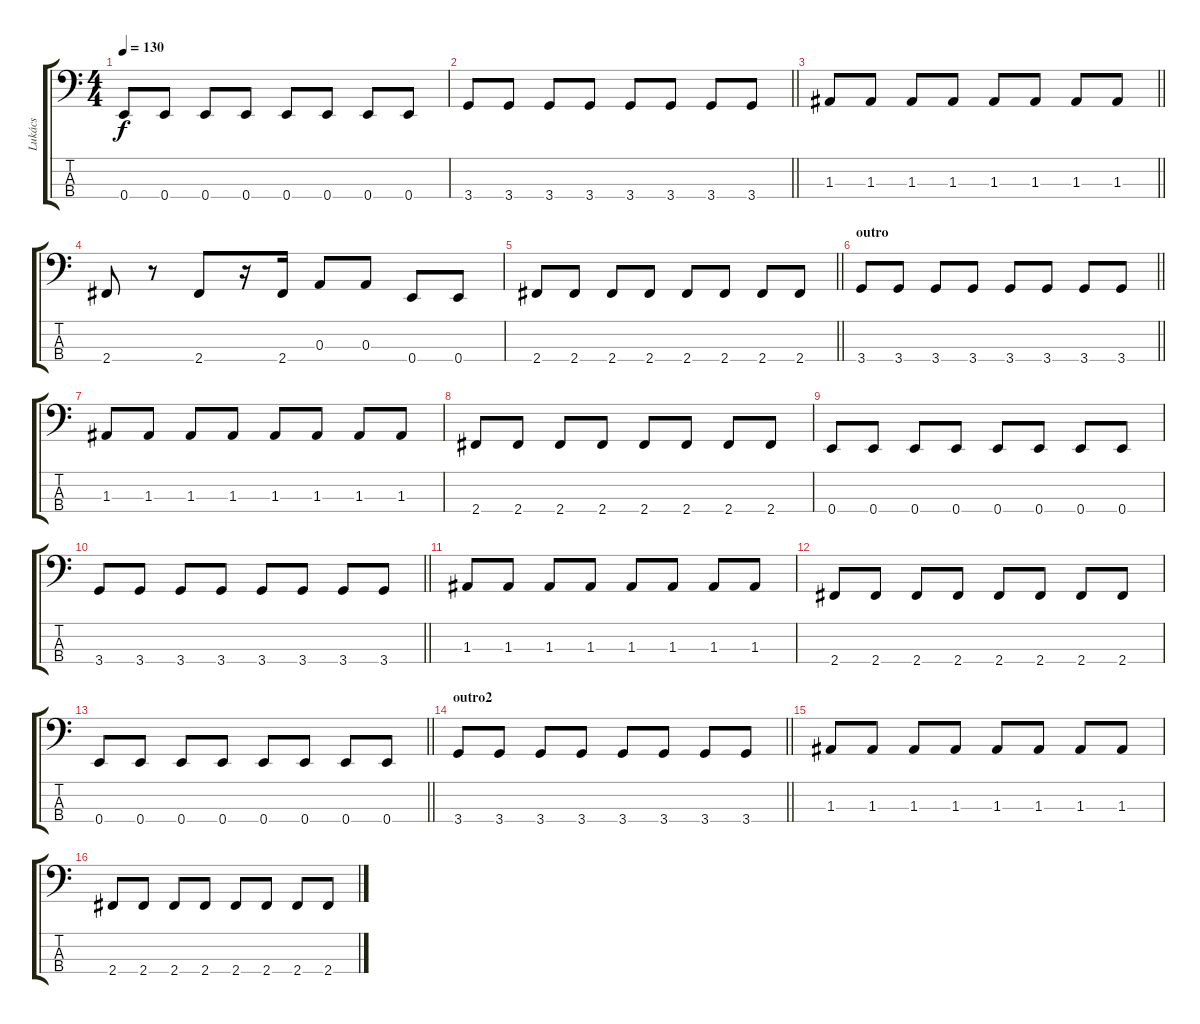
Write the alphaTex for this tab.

\track ("Lukács" "Lukács") {instrument electricbassfinger}
\staff {score tabs}
\tuning (G2 D2 A1 E1) {hide}
\ts (4 4)
\tempo 130
\clef f4
\ks c
0.4.8{dy f} 0.4.8 0.4.8 0.4.8 0.4.8 0.4.8 0.4.8 0.4.8 |
\barLineRight lightlight
3.4.8 3.4.8 3.4.8 3.4.8 3.4.8 3.4.8 3.4.8 3.4.8 |
\barLineRight lightlight
1.3.8 1.3.8 1.3.8 1.3.8 1.3.8 1.3.8 1.3.8 1.3.8 |
2.4.8 r.8 2.4.8 r.16 2.4.16 0.3.8 0.3.8 0.4.8 0.4.8 |
\barLineRight lightlight
2.4.8 2.4.8 2.4.8 2.4.8 2.4.8 2.4.8 2.4.8 2.4.8 |
\section ("" "outro")
\barLineRight lightlight
3.4.8 3.4.8 3.4.8 3.4.8 3.4.8 3.4.8 3.4.8 3.4.8 |
1.3.8 1.3.8 1.3.8 1.3.8 1.3.8 1.3.8 1.3.8 1.3.8 |
2.4.8 2.4.8 2.4.8 2.4.8 2.4.8 2.4.8 2.4.8 2.4.8 |
0.4.8 0.4.8 0.4.8 0.4.8 0.4.8 0.4.8 0.4.8 0.4.8 |
\barLineRight lightlight
3.4.8 3.4.8 3.4.8 3.4.8 3.4.8 3.4.8 3.4.8 3.4.8 |
1.3.8 1.3.8 1.3.8 1.3.8 1.3.8 1.3.8 1.3.8 1.3.8 |
2.4.8 2.4.8 2.4.8 2.4.8 2.4.8 2.4.8 2.4.8 2.4.8 |
\barLineRight lightlight
0.4.8 0.4.8 0.4.8 0.4.8 0.4.8 0.4.8 0.4.8 0.4.8 |
\section ("" "outro2")
\barLineRight lightlight
3.4.8 3.4.8 3.4.8 3.4.8 3.4.8 3.4.8 3.4.8 3.4.8 |
1.3.8 1.3.8 1.3.8 1.3.8 1.3.8 1.3.8 1.3.8 1.3.8 |
2.4.8 2.4.8 2.4.8 2.4.8 2.4.8 2.4.8 2.4.8 2.4.8
